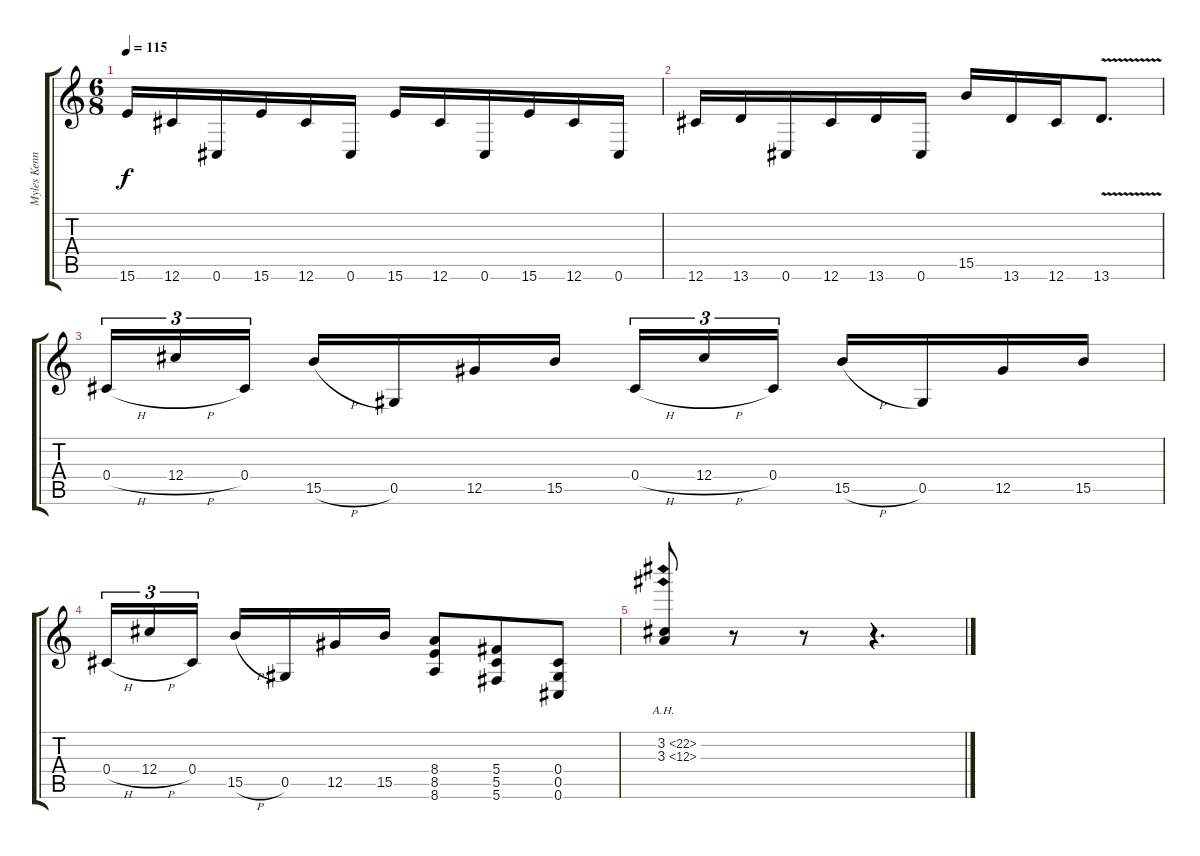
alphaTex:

\track ("Myles Kennedy" "Myles Kenn") {instrument distortionguitar}
\staff {score tabs}
\tuning (Eb4 Bb3 Gb3 Db3 Ab2 Db2) {hide}
\ts (6 8)
\tempo 115
\clef g2
\ks c
15.6.16{dy f} 12.6.16 0.6.16 15.6.16 12.6.16 0.6.16 15.6.16 12.6.16 0.6.16 15.6.16 12.6.16 0.6.16 |
12.6.16 13.6.16 0.6.16 12.6.16 13.6.16 0.6.16 15.5.16 13.6.16 12.6.16 13.6{v}.8{d} |
0.4{h}.16{tu (3 2)} 12.4{h}.16{tu (3 2)} 0.4.16{tu (3 2) beam splitsecondary} 15.5{h}.16 0.5.16 12.5.16 15.5.16 0.4{h}.16{tu (3 2)} 12.4{h}.16{tu (3 2)} 0.4.16{tu (3 2) beam splitsecondary} 15.5{h}.16 0.5.16 12.5.16 15.5.16 |
0.4{h}.16{tu (3 2)} 12.4{h}.16{tu (3 2)} 0.4.16{tu (3 2) beam splitsecondary} 15.5{h}.16 0.5.16 12.5.16 15.5.16 (8.4 8.5 8.6).8 (5.4 5.5 5.6).8 (0.4 0.5 0.6).8 |
(3.2{ah 19} 3.3{ah 9}).8 r.8 r.8 r.4{d}
